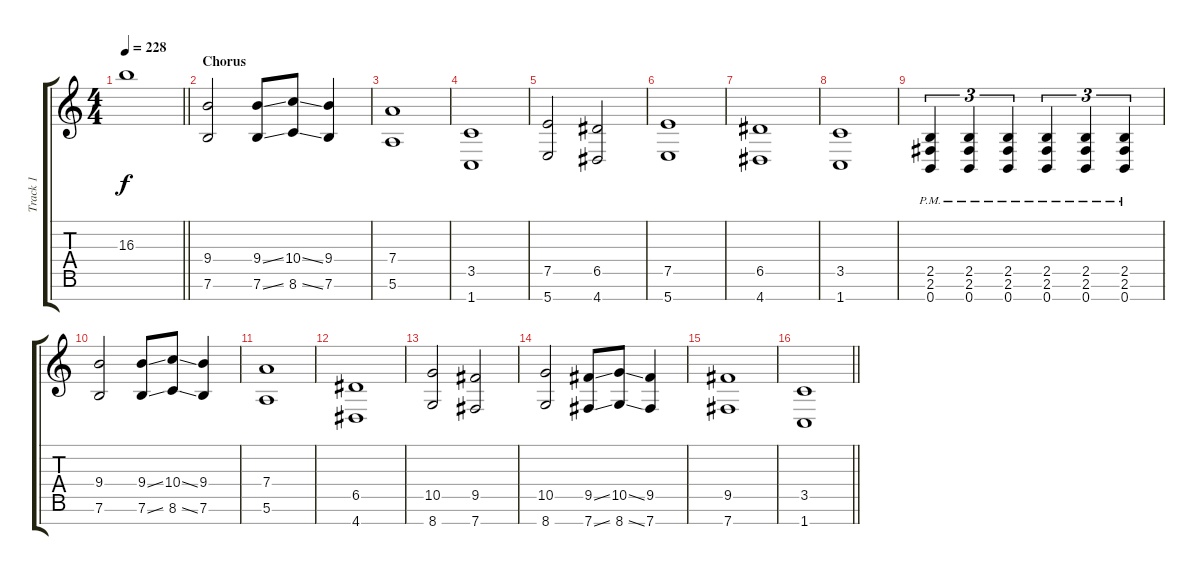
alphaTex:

\track ("Track 1" "Track 1") {instrument distortionguitar}
\staff {score tabs}
\tuning (E4 B3 G3 D3 A2 E2 B1) {hide}
\ts (4 4)
\tempo 228
\clef g2
\barLineRight lightlight
\ks c
16.3.1{dy f} |
\section ("" "Chorus")
(9.4 7.6).2 (9.4{ss} 7.6{ss}).8 (10.4{ss} 8.6{ss}).8 (9.4 7.6).4 |
(7.4 5.6).1 |
(3.5 1.7).1 |
(7.5 5.7).2 (6.5 4.7).2 |
(7.5 5.7).1 |
(6.5 4.7).1 |
(3.5 1.7).1 |
(2.5{pm} 2.6{pm} 0.7).4{tu (3 2)} (2.5{pm} 2.6{pm} 0.7).4{tu (3 2)} (2.5{pm} 2.6{pm} 0.7).4{tu (3 2)} (2.5{pm} 2.6{pm} 0.7).4{tu (3 2)} (2.5{pm} 2.6{pm} 0.7).4{tu (3 2)} (2.5{pm} 2.6{pm} 0.7).4{tu (3 2)} |
(9.4 7.6).2 (9.4{ss} 7.6{ss}).8 (10.4{ss} 8.6{ss}).8 (9.4 7.6).4 |
(7.4 5.6).1 |
(6.5 4.7).1 |
(10.5 8.7).2 (9.5 7.7).2 |
(10.5 8.7).2 (9.5{ss} 7.7{ss}).8 (10.5{ss} 8.7{ss}).8 (9.5 7.7).4 |
(9.5 7.7).1 |
\barLineRight lightlight
(3.5 1.7).1
